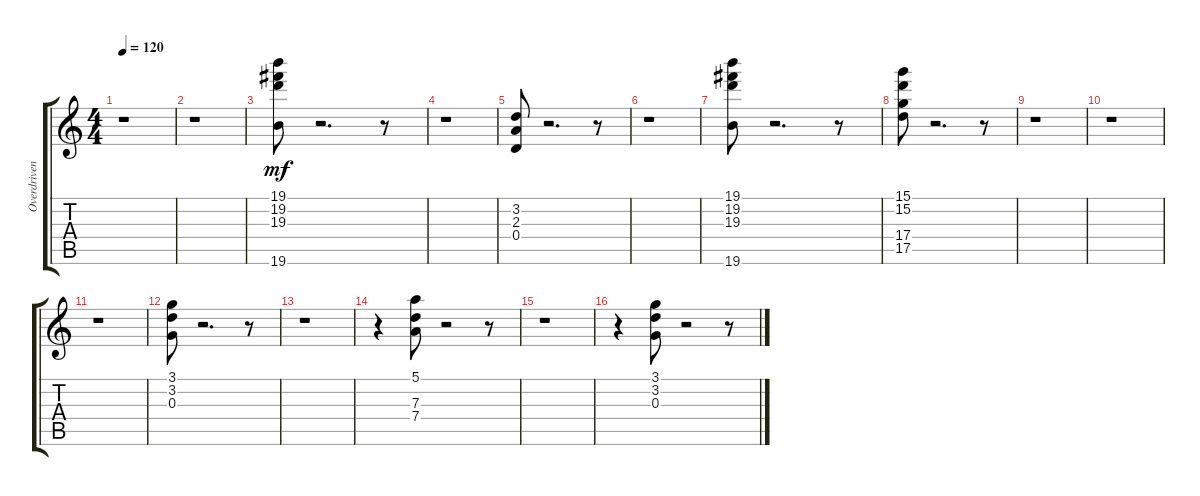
\track ("Overdriven Guitar 2" "Overdriven") {instrument overdrivenguitar}
\staff {score tabs}
\tuning (E4 B3 G3 D3 A2 E2) {hide}
\ts (4 4)
\tempo 120
\clef g2
\ks c
r.1{dy mf} |
r.1 |
(19.1 19.2 19.3 19.6).8 r.2{d} r.8 |
r.1 |
(3.2 2.3 0.4).8 r.2{d} r.8 |
r.1 |
(19.1 19.2 19.3 19.6).8 r.2{d} r.8 |
(15.1 15.2 17.4 17.5).8 r.2{d} r.8 |
r.1 |
r.1 |
r.1 |
(3.1 3.2 0.3).8 r.2{d} r.8 |
r.1 |
r.4 (5.1 7.3 7.4).8 r.2 r.8 |
r.1 |
r.4 (3.1 3.2 0.3).8 r.2 r.8
